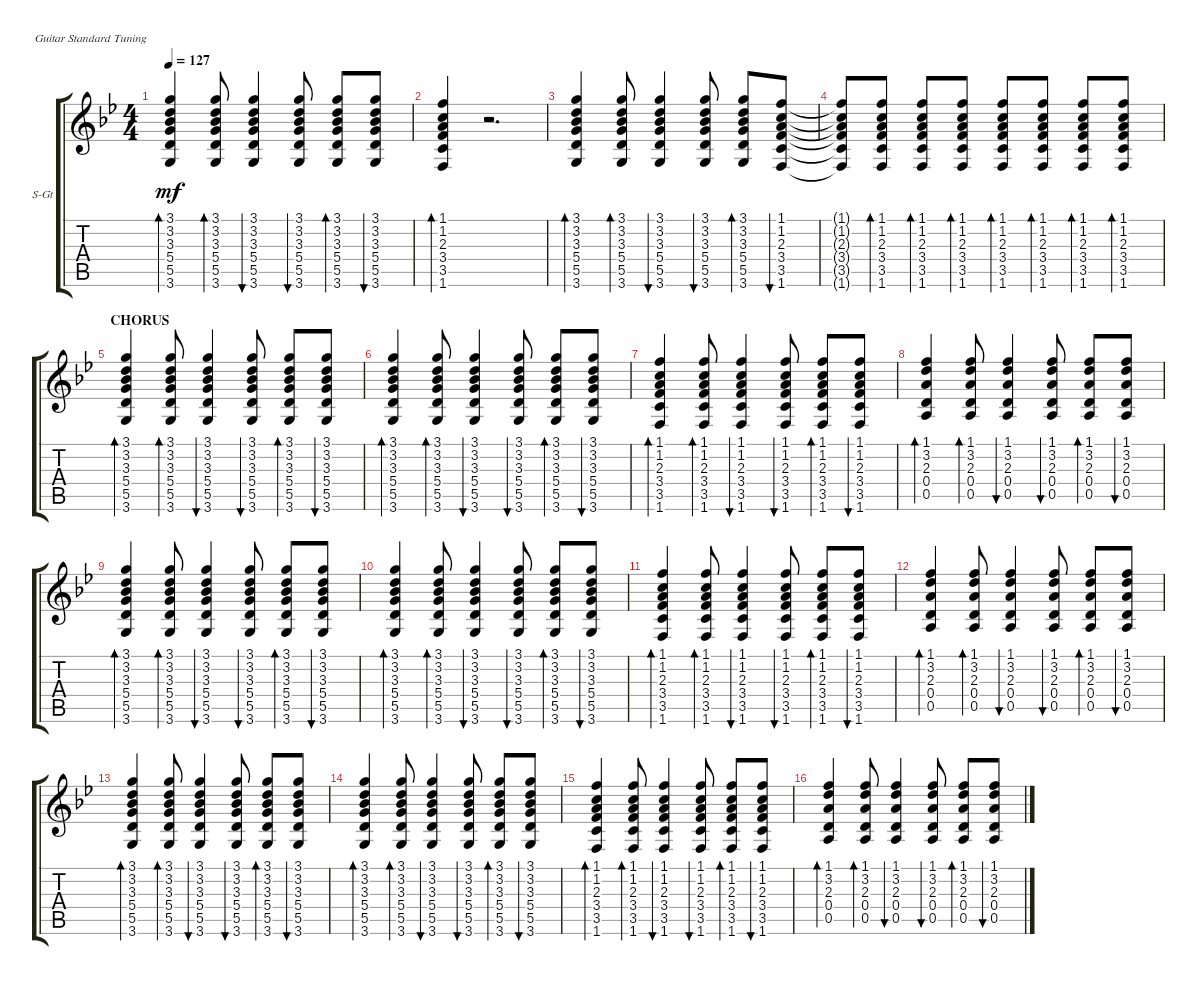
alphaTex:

\defaultSystemsLayout 4
\bracketExtendMode groupsimilarinstruments
\firstSystemTrackNameOrientation horizontal
\otherSystemsTrackNameOrientation horizontal
\track ("Steel Guitar" "S-Gt") {instrument acousticguitarsteel}
\staff {score tabs}
\tuning (E4 B3 G3 D3 A2 E2)
\ts (4 4)
\tempo 127
\clef g2
\ks gminor
(3.6 5.5 5.4 3.3 3.2 3.1).4{bd 30 dy mf} (3.6 5.5 5.4 3.3 3.2 3.1).8{bd 30} (3.6 5.5 5.4 3.3 3.2 3.1).4{bu 30} (3.6 5.5 5.4 3.3 3.2 3.1).8{bu 30} (3.6 5.5 5.4 3.3 3.2 3.1).8{bd 30} (3.6 5.5 5.4 3.3 3.2 3.1).8{bu 30} |
(1.6 3.5 3.4 2.3 1.2 1.1).4{bd 30} r.2{d} |
(3.6 5.5 5.4 3.3 3.2 3.1).4{bd 30} (3.6 5.5 5.4 3.3 3.2 3.1).8{bd 30} (3.6 5.5 5.4 3.3 3.2 3.1).4{bu 30} (3.6 5.5 5.4 3.3 3.2 3.1).8{bu 30} (3.6 5.5 5.4 3.3 3.2 3.1).8{bd 30} (1.6 3.5 3.4 2.3 1.2 1.1).8{bu 30} |
(1.6{t} 3.5{t} 3.4{t} 2.3{t} 1.2{t} 1.1{t}).8 (1.6 3.5 3.4 2.3 1.2 1.1).8{bd 30} (1.6 3.5 3.4 2.3 1.2 1.1).8{bd 30} (1.6 3.5 3.4 2.3 1.2 1.1).8{bd 30} (1.6 3.5 3.4 2.3 1.2 1.1).8{bd 30} (1.6 3.5 3.4 2.3 1.2 1.1).8{bd 30} (1.6 3.5 3.4 2.3 1.2 1.1).8{bd 30} (1.6 3.5 3.4 2.3 1.2 1.1).8{bd 30} |
\section ("" "CHORUS")
(3.6 5.5 5.4 3.3 3.2 3.1).4{bd 30} (3.6 5.5 5.4 3.3 3.2 3.1).8{bd 30} (3.6 5.5 5.4 3.3 3.2 3.1).4{bu 30} (3.6 5.5 5.4 3.3 3.2 3.1).8{bu 30} (3.6 5.5 5.4 3.3 3.2 3.1).8{bd 30} (3.6 5.5 5.4 3.3 3.2 3.1).8{bu 30} |
(3.6 5.5 5.4 3.3 3.2 3.1).4{bd 30} (3.6 5.5 5.4 3.3 3.2 3.1).8{bd 30} (3.6 5.5 5.4 3.3 3.2 3.1).4{bu 30} (3.6 5.5 5.4 3.3 3.2 3.1).8{bu 30} (3.6 5.5 5.4 3.3 3.2 3.1).8{bd 30} (3.6 5.5 5.4 3.3 3.2 3.1).8{bu 30} |
(1.6 3.5 3.4 2.3 1.2 1.1).4{bd 30} (1.6 3.5 3.4 2.3 1.2 1.1).8{bd 30} (1.6 3.5 3.4 2.3 1.2 1.1).4{bu 30} (1.6 3.5 3.4 2.3 1.2 1.1).8{bu 30} (1.6 3.5 3.4 2.3 1.2 1.1).8{bd 30} (1.6 3.5 3.4 2.3 1.2 1.1).8{bu 30} |
(0.5 0.4 2.3 3.2 1.1).4{bd 30} (0.5 0.4 2.3 3.2 1.1).8{bd 30} (0.5 0.4 2.3 3.2 1.1).4{bu 30} (0.5 0.4 2.3 3.2 1.1).8{bu 30} (0.5 0.4 2.3 3.2 1.1).8{bd 30} (0.5 0.4 2.3 3.2 1.1).8{bu 30} |
(3.6 5.5 5.4 3.3 3.2 3.1).4{bd 30} (3.6 5.5 5.4 3.3 3.2 3.1).8{bd 30} (3.6 5.5 5.4 3.3 3.2 3.1).4{bu 30} (3.6 5.5 5.4 3.3 3.2 3.1).8{bu 30} (3.6 5.5 5.4 3.3 3.2 3.1).8{bd 30} (3.6 5.5 5.4 3.3 3.2 3.1).8{bu 30} |
(3.6 5.5 5.4 3.3 3.2 3.1).4{bd 30} (3.6 5.5 5.4 3.3 3.2 3.1).8{bd 30} (3.6 5.5 5.4 3.3 3.2 3.1).4{bu 30} (3.6 5.5 5.4 3.3 3.2 3.1).8{bu 30} (3.6 5.5 5.4 3.3 3.2 3.1).8{bd 30} (3.6 5.5 5.4 3.3 3.2 3.1).8{bu 30} |
(1.6 3.5 3.4 2.3 1.2 1.1).4{bd 30} (1.6 3.5 3.4 2.3 1.2 1.1).8{bd 30} (1.6 3.5 3.4 2.3 1.2 1.1).4{bu 30} (1.6 3.5 3.4 2.3 1.2 1.1).8{bu 30} (1.6 3.5 3.4 2.3 1.2 1.1).8{bd 30} (1.6 3.5 3.4 2.3 1.2 1.1).8{bu 30} |
(0.5 0.4 2.3 3.2 1.1).4{bd 30} (0.5 0.4 2.3 3.2 1.1).8{bd 30} (0.5 0.4 2.3 3.2 1.1).4{bu 30} (0.5 0.4 2.3 3.2 1.1).8{bu 30} (0.5 0.4 2.3 3.2 1.1).8{bd 30} (0.5 0.4 2.3 3.2 1.1).8{bu 30} |
(3.6 5.5 5.4 3.3 3.2 3.1).4{bd 30} (3.6 5.5 5.4 3.3 3.2 3.1).8{bd 30} (3.6 5.5 5.4 3.3 3.2 3.1).4{bu 30} (3.6 5.5 5.4 3.3 3.2 3.1).8{bu 30} (3.6 5.5 5.4 3.3 3.2 3.1).8{bd 30} (3.6 5.5 5.4 3.3 3.2 3.1).8{bu 30} |
(3.6 5.5 5.4 3.3 3.2 3.1).4{bd 30} (3.6 5.5 5.4 3.3 3.2 3.1).8{bd 30} (3.6 5.5 5.4 3.3 3.2 3.1).4{bu 30} (3.6 5.5 5.4 3.3 3.2 3.1).8{bu 30} (3.6 5.5 5.4 3.3 3.2 3.1).8{bd 30} (3.6 5.5 5.4 3.3 3.2 3.1).8{bu 30} |
(1.6 3.5 3.4 2.3 1.2 1.1).4{bd 30} (1.6 3.5 3.4 2.3 1.2 1.1).8{bd 30} (1.6 3.5 3.4 2.3 1.2 1.1).4{bu 30} (1.6 3.5 3.4 2.3 1.2 1.1).8{bu 30} (1.6 3.5 3.4 2.3 1.2 1.1).8{bd 30} (1.6 3.5 3.4 2.3 1.2 1.1).8{bu 30} |
(0.5 0.4 2.3 3.2 1.1).4{bd 30} (0.5 0.4 2.3 3.2 1.1).8{bd 30} (0.5 0.4 2.3 3.2 1.1).4{bu 30} (0.5 0.4 2.3 3.2 1.1).8{bu 30} (0.5 0.4 2.3 3.2 1.1).8{bd 30} (0.5 0.4 2.3 3.2 1.1).8{bu 30}
